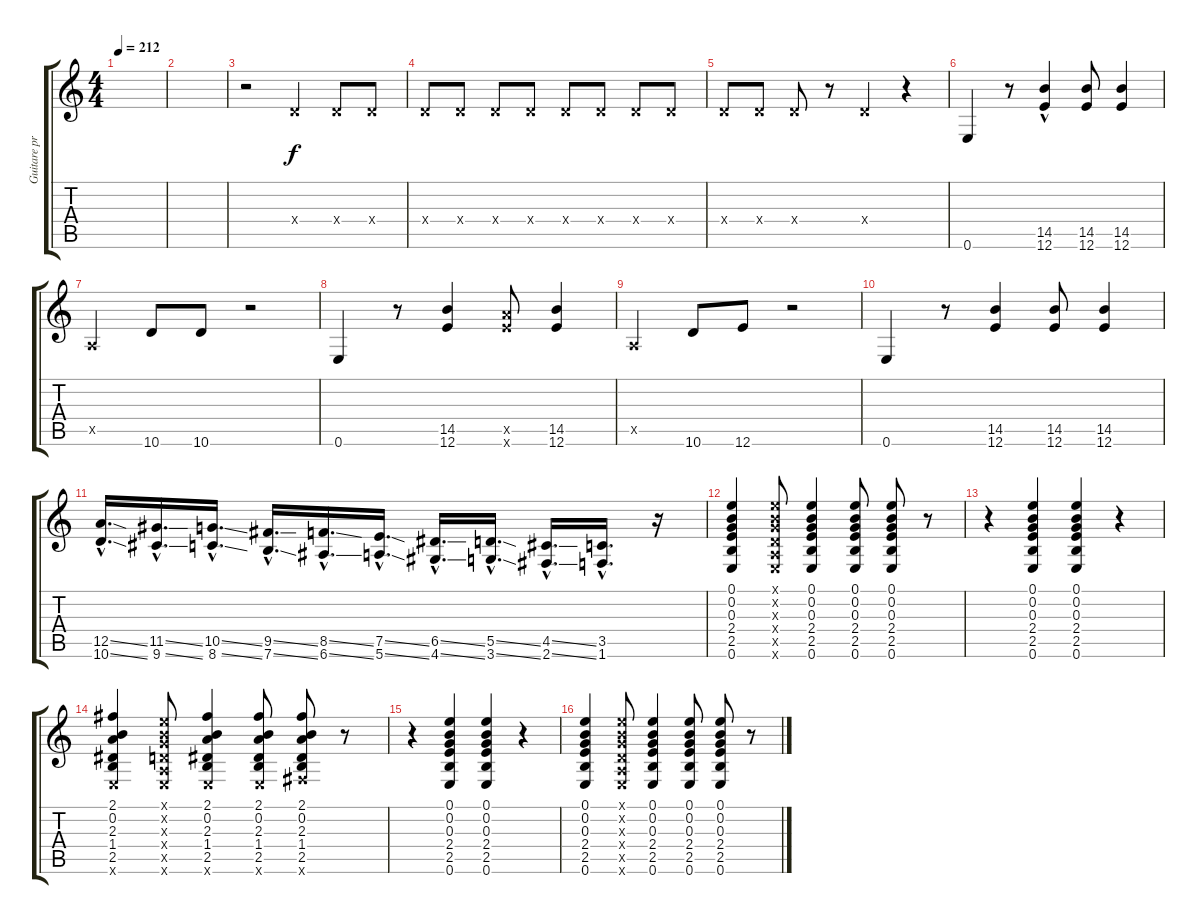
\track ("Guitare principale" "Guitare pr") {instrument acousticguitarsteel}
\staff {score tabs}
\tuning (E4 B3 G3 D3 A2 E2) {hide}
\ts (4 4)
\tempo 212
\clef g2
\ks c
|
|
r.2{volume 11} 0.4{x}.4 0.4{x}.8 0.4{x}.8 |
0.4{x}.8 0.4{x}.8 0.4{x}.8 0.4{x}.8 0.4{x}.8 0.4{x}.8 0.4{x}.8 0.4{x}.8 |
0.4{x}.8 0.4{x}.8 0.4{x}.8 r.8 0.4{x}.4 r.4 |
0.6.4 r.8 (14.5{hac} 12.6).4 (14.5 12.6).8 (14.5 12.6).4 |
0.5{x}.4 10.6.8 10.6.8 r.2 |
0.6.4 r.8 (14.5 12.6).4 (12.5{x} 12.6{x}).8 (14.5 12.6).4 |
0.5{x}.4 10.6.8 12.6.8 r.2 |
0.6.4 r.8 (14.5 12.6).4 (14.5 12.6).8 (14.5 12.6).4 |
(12.5{ss hac} 10.6{ss hac}).16{d} (11.5{ss hac} 9.6{ss hac}).16{d} (10.5{ss hac} 8.6{ss hac}).16{d} (9.5{ss hac} 7.6{ss hac}).16{d} (8.5{ss hac} 6.6{ss hac}).16{d} (7.5{ss hac} 5.6{ss hac}).16{d} (6.5{ss hac} 4.6{ss hac}).16{d} (5.5{ss hac} 3.6{ss hac}).16{d} (4.5{ss hac} 2.6{ss hac}).16{d} (3.5{hac} 1.6{hac}).16{d} r.16 |
(0.1 0.2 0.3 2.4 2.5 0.6).4 (0.1{x} 0.2{x} 0.3{x} 0.4{x} 0.5{x} 0.6{x}).8 (0.1 0.2 0.3 2.4 2.5 0.6).4 (0.1 0.2 0.3 2.4 2.5 0.6).8 (0.1 0.2 0.3 2.4 2.5 0.6).8 r.8 |
r.4 (0.1 0.2 0.3 2.4 2.5 0.6).4 (0.1 0.2 0.3 2.4 2.5 0.6).4 r.4 |
(2.1 0.2 2.3 1.4 2.5 0.6{x}).4 (0.1{x} 0.2{x} 0.3{x} 0.4{x} 0.5{x} 0.6{x}).8 (2.1 0.2 2.3 1.4 2.5 0.6{x}).4 (2.1 0.2 2.3 1.4 2.5 0.6{x}).8 (2.1 0.2 2.3 1.4 2.5 2.6{x}).8 r.8 |
r.4 (0.1 0.2 0.3 2.4 2.5 0.6).4 (0.1 0.2 0.3 2.4 2.5 0.6).4 r.4 |
(0.1 0.2 0.3 2.4 2.5 0.6).4 (0.1{x} 0.2{x} 0.3{x} 0.4{x} 0.5{x} 0.6{x}).8 (0.1 0.2 0.3 2.4 2.5 0.6).4 (0.1 0.2 0.3 2.4 2.5 0.6).8 (0.1 0.2 0.3 2.4 2.5 0.6).8 r.8
